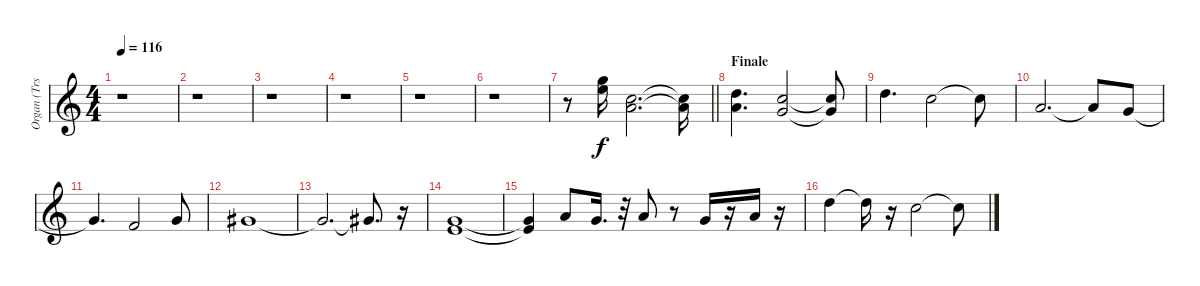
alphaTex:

\track ("Organ (Trs. 1-2A/1-2B)" "Organ (Trs") {instrument rockorgan}
\staff {score}
\tuning (E4 B3 G3 D3 A2 E2) {hide}
\ts (4 4)
\tempo 116
\clef g2
\ks c
r.1{dy f} |
r.1 |
r.1 |
r.1 |
r.1 |
r.1 |
\barLineRight lightlight
r.8 (15.1 17.2).16 (13.2 14.3).2{d} (13.2{t} 14.3{t}).16 |
\section ("" "Finale")
(15.2 14.3).4{d} (13.2 12.3).2 (13.2{t} 12.3{t}).8 |
15.2.4{d} 13.2.2 13.2{t}.8 |
14.3.2{d} 14.3{t}.8 12.3.8 |
12.3{t}.4{d} 10.3.2 12.3.8 |
9.2.1 |
9.2{t}.2{d} 9.2{t}.8{d} r.16 |
(0.1 8.2).1 |
(0.1{t} 8.2{t}).4 5.1.8 3.1.16{d} r.32 5.1.8 r.8 3.1.16 r.16 5.1.16 r.16 |
10.1.4 10.1{t}.16 r.16 8.1.2 8.1{t}.8
